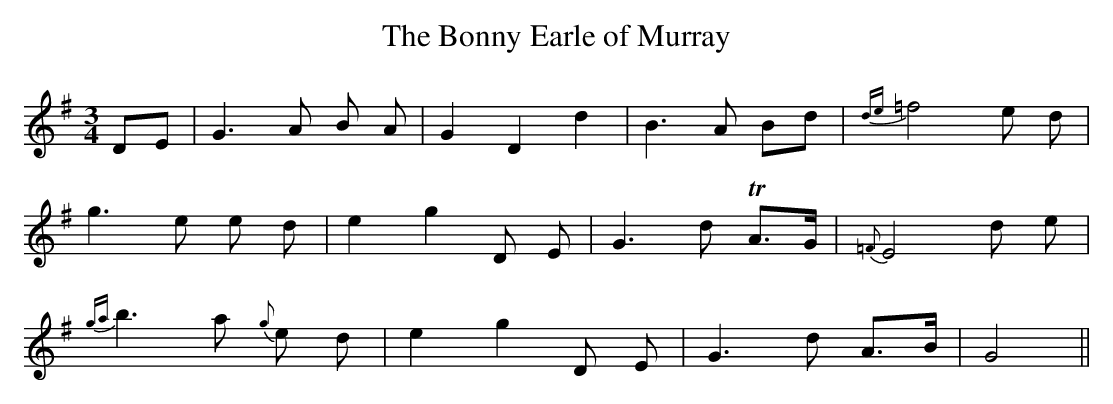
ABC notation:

X:1
T:Bonny Earle of Murray, The
M:3/4
L:1/8
K:G
DE|G3A B A |G2D2d2|B3A Bd|{de}=f4 e d|
g3 e e d|e2g2 D E|G3d TA>G|{=F}E4 d e|
{ga}b3a {g}e d|e2g2 D E|G3d A>B|G4||
